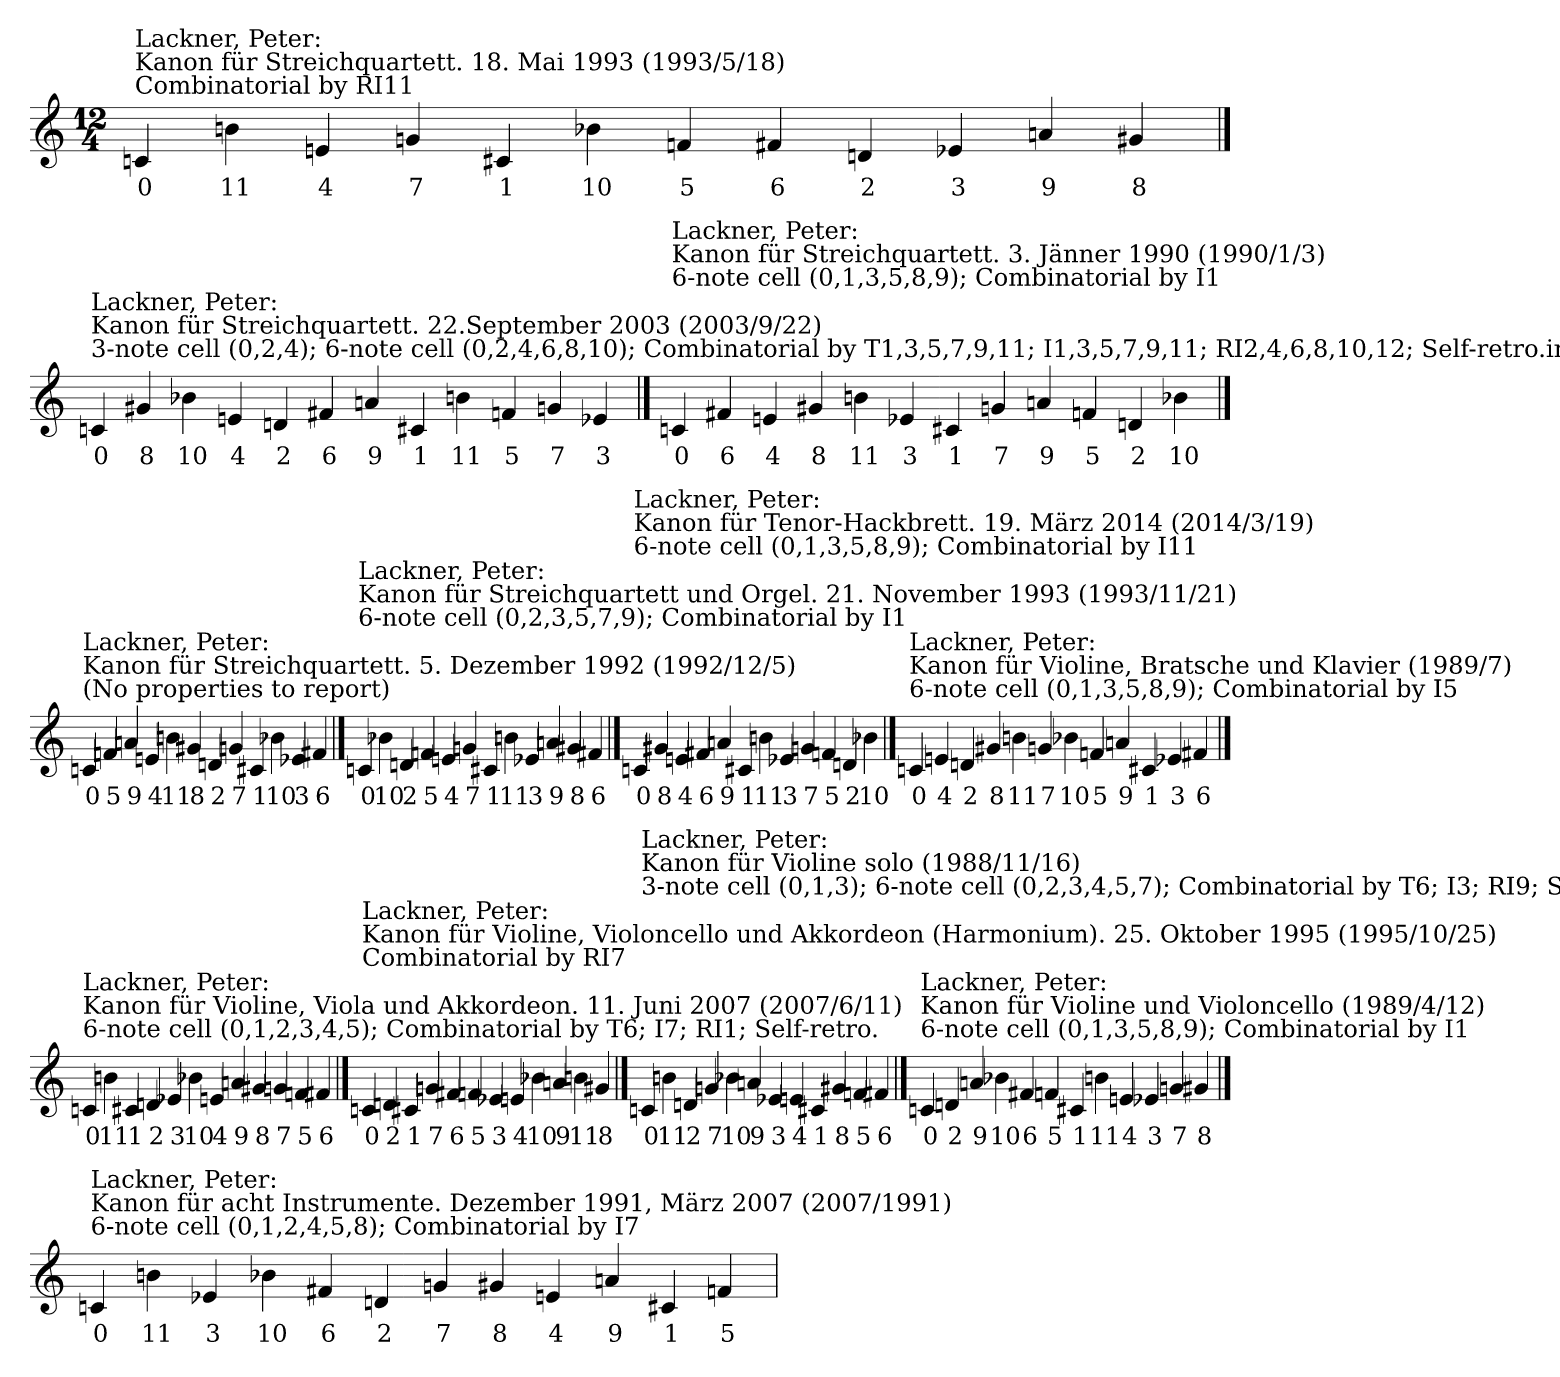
**kern	**text
*part1	*part1
*staff1	*staff1
!!LO:LB:g=z
*M12/4	*
==793	==793
!LO:TX:t=Lackner, Peter&colon; \nKanon für Streichquartett. 18. Mai 1993 (1993/5/18)\nCombinatorial by RI11	!
4cn	0
4bn	11
4en	4
4gn	7
4c#X	1
4b-X	10
4fn	5
4f#X	6
4dn	2
4e-X	3
4an	9
4g#X	8
!!LO:LB:g=z
==794	==794
!LO:TX:t=Lackner, Peter&colon; \nKanon für Streichquartett. 22.September 2003 (2003/9/22)\n3-note cell (0,2,4); 6-note cell (0,2,4,6,8,10); Combinatorial by T1,3,5,7,9,11; I1,3,5,7,9,11; RI2,4,6,8,10,12; Self-retro.inv.	!
4cn	0
4g#X	8
4b-X	10
4en	4
4dn	2
4f#X	6
4an	9
4c#X	1
4bn	11
4fn	5
4gn	7
4e-X	3
!!LO:LB:g=z
==795	==795
!LO:TX:t=Lackner, Peter&colon; \nKanon für Streichquartett. 3. Jänner 1990 (1990/1/3)\n6-note cell (0,1,3,5,8,9); Combinatorial by I1	!
4cn	0
4f#X	6
4en	4
4g#X	8
4bn	11
4e-X	3
4c#X	1
4gn	7
4an	9
4fn	5
4dn	2
4b-X	10
!!LO:LB:g=z
==796	==796
!LO:TX:t=Lackner, Peter&colon; \nKanon für Streichquartett. 5. Dezember 1992 (1992/12/5)\n(No properties to report)	!
4cn	0
4fn	5
4an	9
4en	4
4bn	11
4g#X	8
4dn	2
4gn	7
4c#X	1
4b-X	10
4e-X	3
4f#X	6
!!LO:LB:g=z
==797	==797
!LO:TX:t=Lackner, Peter&colon; \nKanon für Streichquartett und Orgel. 21. November 1993 (1993/11/21)\n6-note cell (0,2,3,5,7,9); Combinatorial by I1	!
4cn	0
4b-X	10
4dn	2
4fn	5
4en	4
4gn	7
4c#X	1
4bn	11
4e-X	3
4an	9
4g#X	8
4f#X	6
!!LO:LB:g=z
==798	==798
!LO:TX:t=Lackner, Peter&colon; \nKanon für Tenor-Hackbrett. 19. März 2014 (2014/3/19)\n6-note cell (0,1,3,5,8,9); Combinatorial by I11	!
4cn	0
4g#X	8
4en	4
4f#X	6
4an	9
4c#X	1
4bn	11
4e-X	3
4gn	7
4fn	5
4dn	2
4b-X	10
!!LO:LB:g=z
==799	==799
!LO:TX:t=Lackner, Peter&colon; \nKanon für Violine, Bratsche und Klavier (1989/7)\n6-note cell (0,1,3,5,8,9); Combinatorial by I5	!
4cn	0
4en	4
4dn	2
4g#X	8
4bn	11
4gn	7
4b-X	10
4fn	5
4an	9
4c#X	1
4e-X	3
4f#X	6
!!LO:LB:g=z
==800	==800
!LO:TX:t=Lackner, Peter&colon; \nKanon für Violine, Viola und Akkordeon. 11. Juni 2007 (2007/6/11)\n6-note cell (0,1,2,3,4,5); Combinatorial by T6; I7; RI1; Self-retro.	!
4cn	0
4bn	11
4c#X	1
4dn	2
4e-X	3
4b-X	10
4en	4
4an	9
4g#X	8
4gn	7
4fn	5
4f#X	6
!!LO:LB:g=z
==801	==801
!LO:TX:t=Lackner, Peter&colon; \nKanon für Violine, Violoncello und Akkordeon (Harmonium). 25. Oktober 1995 (1995/10/25)\nCombinatorial by RI7	!
4cn	0
4dn	2
4c#X	1
4gn	7
4f#X	6
4fn	5
4e-X	3
4en	4
4b-X	10
4an	9
4bn	11
4g#X	8
!!LO:LB:g=z
==802	==802
!LO:TX:t=Lackner, Peter&colon; \nKanon für Violine solo (1988/11/16)\n3-note cell (0,1,3); 6-note cell (0,2,3,4,5,7); Combinatorial by T6; I3; RI9; Self-retro.	!
4cn	0
4bn	11
4dn	2
4gn	7
4b-X	10
4an	9
4e-X	3
4en	4
4c#X	1
4g#X	8
4fn	5
4f#X	6
!!LO:LB:g=z
==803	==803
!LO:TX:t=Lackner, Peter&colon; \nKanon für Violine und Violoncello (1989/4/12)\n6-note cell (0,1,3,5,8,9); Combinatorial by I1	!
4cn	0
4dn	2
4an	9
4b-X	10
4f#X	6
4fn	5
4c#X	1
4bn	11
4en	4
4e-X	3
4gn	7
4g#X	8
!!LO:LB:g=z
==804	==804
!LO:TX:t=Lackner, Peter&colon; \nKanon für acht Instrumente. Dezember 1991, März 2007 (2007/1991)\n6-note cell (0,1,2,4,5,8); Combinatorial by I7	!
4cn	0
4bn	11
4e-X	3
4b-X	10
4f#X	6
4dn	2
4gn	7
4g#X	8
4en	4
4an	9
4c#X	1
4fn	5
=	=
*-	*-
